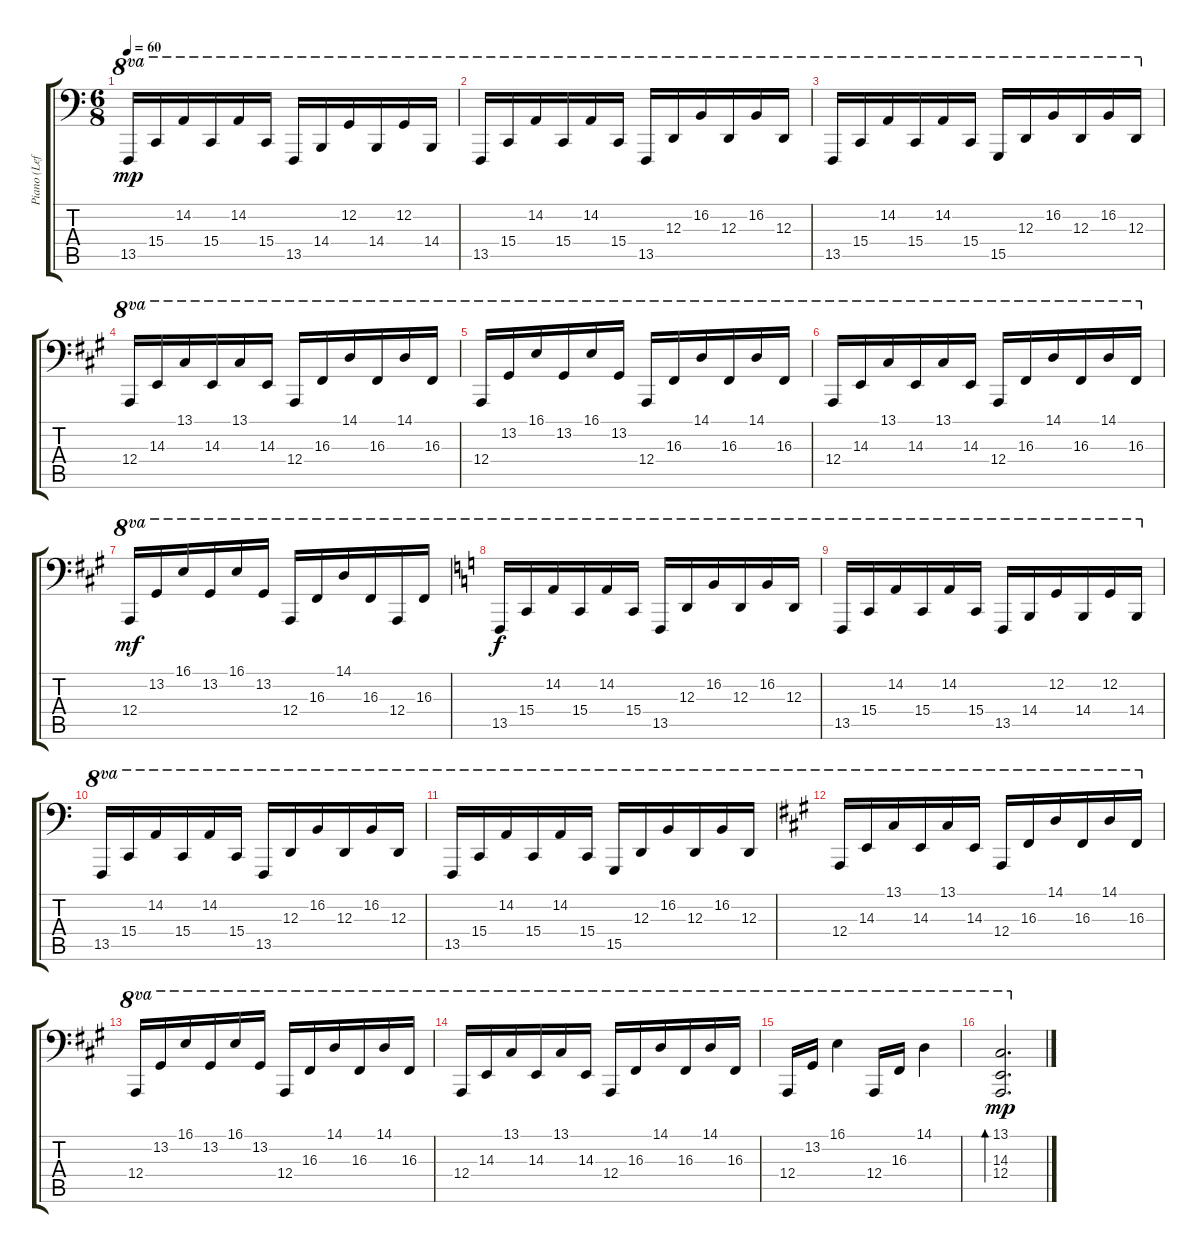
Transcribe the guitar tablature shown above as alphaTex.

\track ("Piano (Left Hand)" "Piano (Lef") {instrument acousticgrandpiano}
\staff {score tabs}
\tuning (C3 G2 D2 A1 E1 B0) {hide}
\ts (6 8)
\tempo 60
\clef f4
\ks c
13.5.16{ot 8va dy mp} 15.4.16{ot 8va} 14.2.16{ot 8va} 15.4.16{ot 8va} 14.2.16{ot 8va} 15.4.16{ot 8va} 13.5.16{ot 8va} 14.4.16{ot 8va} 12.2.16{ot 8va} 14.4.16{ot 8va} 12.2.16{ot 8va} 14.4.16{ot 8va} |
13.5.16{ot 8va} 15.4.16{ot 8va} 14.2.16{ot 8va} 15.4.16{ot 8va} 14.2.16{ot 8va} 15.4.16{ot 8va} 13.5.16{ot 8va} 12.3.16{ot 8va} 16.2.16{ot 8va} 12.3.16{ot 8va} 16.2.16{ot 8va} 12.3.16{ot 8va} |
13.5.16{ot 8va} 15.4.16{ot 8va} 14.2.16{ot 8va} 15.4.16{ot 8va} 14.2.16{ot 8va} 15.4.16{ot 8va} 15.5.16{ot 8va} 12.3.16{ot 8va} 16.2.16{ot 8va} 12.3.16{ot 8va} 16.2.16{ot 8va} 12.3.16{ot 8va} |
\ks a
12.4.16{ot 8va} 14.3.16{ot 8va} 13.1.16{ot 8va} 14.3.16{ot 8va} 13.1.16{ot 8va} 14.3.16{ot 8va} 12.4.16{ot 8va} 16.3.16{ot 8va} 14.1.16{ot 8va} 16.3.16{ot 8va} 14.1.16{ot 8va} 16.3.16{ot 8va} |
12.4.16{ot 8va} 13.2.16{ot 8va} 16.1.16{ot 8va} 13.2.16{ot 8va} 16.1.16{ot 8va} 13.2.16{ot 8va} 12.4.16{ot 8va} 16.3.16{ot 8va} 14.1.16{ot 8va} 16.3.16{ot 8va} 14.1.16{ot 8va} 16.3.16{ot 8va} |
12.4.16{ot 8va} 14.3.16{ot 8va} 13.1.16{ot 8va} 14.3.16{ot 8va} 13.1.16{ot 8va} 14.3.16{ot 8va} 12.4.16{ot 8va} 16.3.16{ot 8va} 14.1.16{ot 8va} 16.3.16{ot 8va} 14.1.16{ot 8va} 16.3.16{ot 8va} |
12.4.16{ot 8va dy mf} 13.2.16{ot 8va} 16.1.16{ot 8va} 13.2.16{ot 8va} 16.1.16{ot 8va} 13.2.16{ot 8va} 12.4.16{ot 8va} 16.3.16{ot 8va} 14.1.16{ot 8va} 16.3.16{ot 8va} 12.4.16{ot 8va} 16.3.16{ot 8va} |
\ks c
13.5.16{ot 8va dy f} 15.4.16{ot 8va} 14.2.16{ot 8va} 15.4.16{ot 8va} 14.2.16{ot 8va} 15.4.16{ot 8va} 13.5.16{ot 8va} 12.3.16{ot 8va} 16.2.16{ot 8va} 12.3.16{ot 8va} 16.2.16{ot 8va} 12.3.16{ot 8va} |
13.5.16{ot 8va} 15.4.16{ot 8va} 14.2.16{ot 8va} 15.4.16{ot 8va} 14.2.16{ot 8va} 15.4.16{ot 8va} 13.5.16{ot 8va} 14.4.16{ot 8va} 12.2.16{ot 8va} 14.4.16{ot 8va} 12.2.16{ot 8va} 14.4.16{ot 8va} |
13.5.16{ot 8va} 15.4.16{ot 8va} 14.2.16{ot 8va} 15.4.16{ot 8va} 14.2.16{ot 8va} 15.4.16{ot 8va} 13.5.16{ot 8va} 12.3.16{ot 8va} 16.2.16{ot 8va} 12.3.16{ot 8va} 16.2.16{ot 8va} 12.3.16{ot 8va} |
13.5.16{ot 8va} 15.4.16{ot 8va} 14.2.16{ot 8va} 15.4.16{ot 8va} 14.2.16{ot 8va} 15.4.16{ot 8va} 15.5.16{ot 8va} 12.3.16{ot 8va} 16.2.16{ot 8va} 12.3.16{ot 8va} 16.2.16{ot 8va} 12.3.16{ot 8va} |
\ks a
12.4.16{ot 8va} 14.3.16{ot 8va} 13.1.16{ot 8va} 14.3.16{ot 8va} 13.1.16{ot 8va} 14.3.16{ot 8va} 12.4.16{ot 8va} 16.3.16{ot 8va} 14.1.16{ot 8va} 16.3.16{ot 8va} 14.1.16{ot 8va} 16.3.16{ot 8va} |
12.4.16{ot 8va} 13.2.16{ot 8va} 16.1.16{ot 8va} 13.2.16{ot 8va} 16.1.16{ot 8va} 13.2.16{ot 8va} 12.4.16{ot 8va} 16.3.16{ot 8va} 14.1.16{ot 8va} 16.3.16{ot 8va} 14.1.16{ot 8va} 16.3.16{ot 8va} |
12.4.16{ot 8va} 14.3.16{ot 8va} 13.1.16{ot 8va} 14.3.16{ot 8va} 13.1.16{ot 8va} 14.3.16{ot 8va} 12.4.16{ot 8va} 16.3.16{ot 8va} 14.1.16{ot 8va} 16.3.16{ot 8va} 14.1.16{ot 8va} 16.3.16{ot 8va} |
12.4.16{ot 8va} 13.2.16{ot 8va} 16.1.4{ot 8va} 12.4.16{ot 8va} 16.3.16{ot 8va} 14.1.4{ot 8va} |
(13.1 14.3 12.4).2{d bd 240 ot 8va dy mp}
